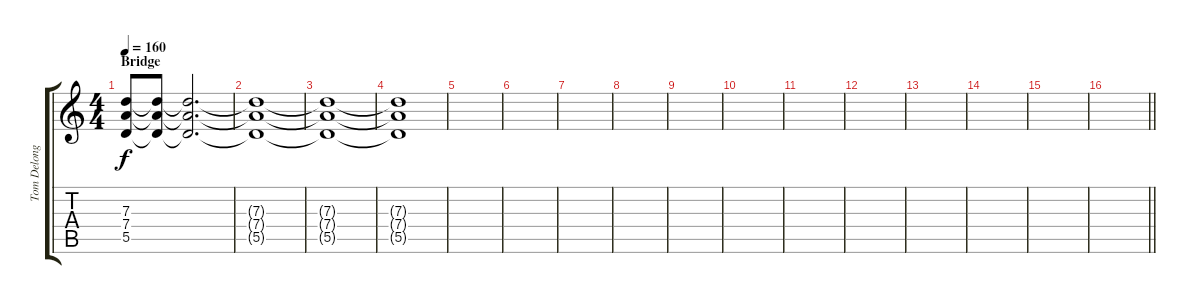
\track ("Tom Delonge - Guitar" "Tom Delong") {instrument distortionguitar}
\staff {score tabs}
\tuning (E4 B3 G3 D3 A2 E2) {hide}
\ts (4 4)
\section ("" "Bridge")
\tempo 160
\clef g2
\ks c
(7.3 7.4 5.5).8{dy f volume 11} (7.3{t} 7.4{t} 5.5{t}).8{volume 2} (7.3{t} 7.4{t} 5.5{t}).2{d} |
(7.3{t} 7.4{t} 5.5{t}).1 |
(7.3{t} 7.4{t} 5.5{t}).1 |
(7.3{t} 7.4{t} 5.5{t}).1 |
|
|
|
|
|
|
|
|
|
|
|
\barLineRight lightlight
